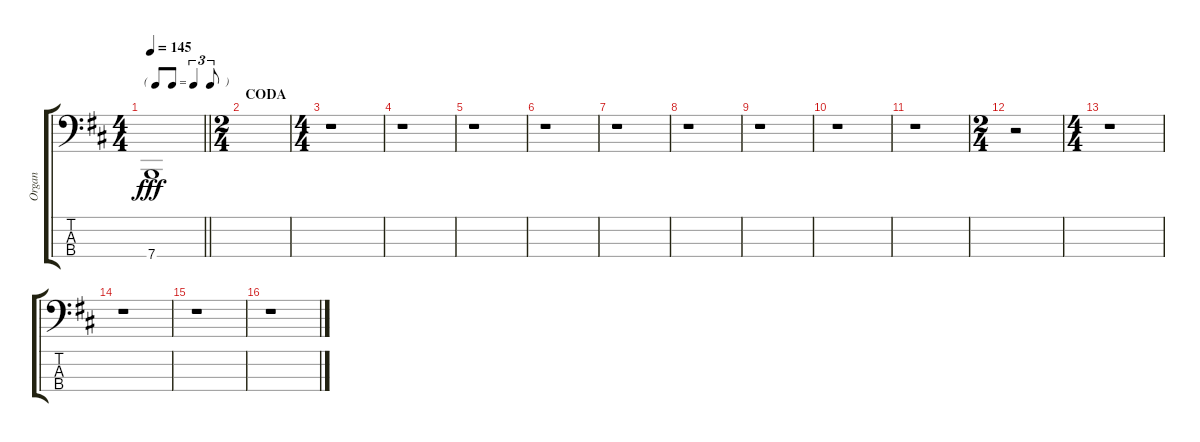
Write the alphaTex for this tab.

\track ("Organ" "Organ") {instrument drawbarorgan}
\staff {score tabs}
\tuning (G2 D2 A1 E1) {hide}
\ts (4 4)
\tf triplet8th
\tempo 145
\clef f4
\barLineRight lightlight
\ks d
7.4.1{dy fff} |
\ts (2 4)
\section ("" "CODA")
|
\ts (4 4)
r.1 |
r.1 |
r.1 |
r.1 |
r.1 |
r.1 |
r.1 |
r.1 |
r.1 |
\ts (2 4)
r.2 |
\ts (4 4)
r.1 |
r.1 |
r.1 |
r.1
